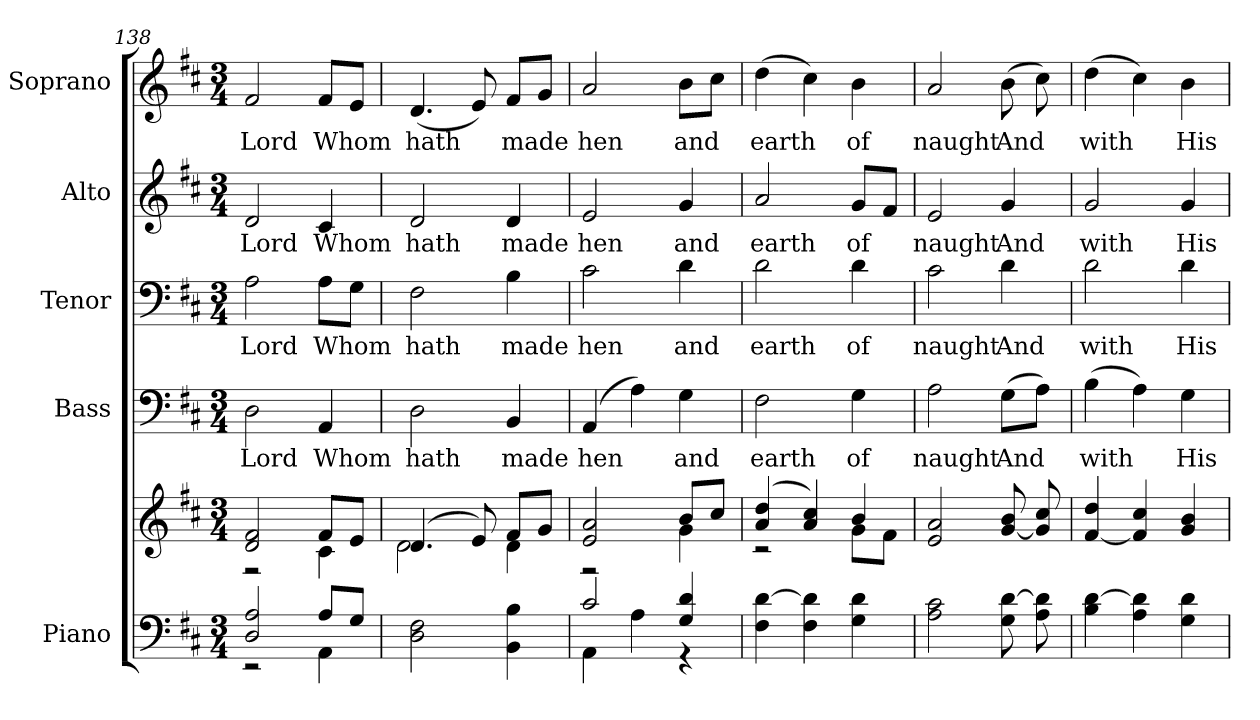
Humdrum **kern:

**kern	**kern	**kern	**text	**kern	**text	**kern	**text	**kern	**text
*part5	*part5	*part4	*part4	*part3	*part3	*part2	*part2	*part1	*part1
*staff6	*staff5	*staff4	*staff4	*staff3	*staff3	*staff2	*staff2	*staff1	*staff1
*I"Piano	*	*I"Bass	*	*I"Tenor	*	*I"Alto	*	*I"Soprano	*
*I'Pno.	*	*I'B.	*	*I'T.	*	*I'A.	*	*I'S.	*
*clefF4	*clefG2	*clefF4	*	*clefF4	*	*clefG2	*	*clefG2	*
*k[f#c#]	*k[f#c#]	*k[f#c#]	*	*k[f#c#]	*	*k[f#c#]	*	*k[f#c#]	*
*D:	*D:	*D:	*	*D:	*	*D:	*	*D:	*
*M3/4	*M3/4	*M3/4	*	*M3/4	*	*M3/4	*	*M3/4	*
=138	=138	=138	=138	=138	=138	=138	=138	=138	=138
*^	*^	*	*	*	*	*	*	*	*
!	!	!	!	!	!LO:LY:b:color=#000000	!	!	!	!	!	!
!	!	!	!	!	!	!	!LO:LY:b:color=#000000	!	!	!	!
!	!	!	!	!	!	!	!	!	!LO:LY:b:color=#000000	!	!
!	!	!	!	!	!	!	!	!	!	!	!LO:LY:b:color=#000000
2Di/ 2Ai	2r	2di/ 2f#i	2r	2Di\	Lord	2Ai\	Lord	2di/	Lord	2f#i/	Lord
!	!	!	!	!	!LO:LY:b:color=#000000	!	!	!	!	!	!
!	!	!	!	!	!	!	!LO:LY:b:color=#000000	!	!	!	!
!	!	!	!	!	!	!	!	!	!LO:LY:b:color=#000000	!	!
!	!	!	!	!	!	!	!	!	!	!	!LO:LY:b:color=#000000
8Ai/L	4AAi\	8f#i/L	4c#i\	4AAi/	Whom	8Ai\L	Whom	4c#i/	Whom	8f#i/L	Whom
8Gi/J	.	8ei/J	.	.	.	8Gi\J	.	.	.	8ei/J	.
*v	*v	*	*	*	*	*	*	*	*	*	*
=139	=139	=139	=139	=139	=139	=139	=139	=139	=139	=139
!	!	!	!	!LO:LY:b:color=#000000	!	!	!	!	!	!
!	!	!	!	!	!	!LO:LY:b:color=#000000	!	!	!	!
!	!	!	!	!	!	!	!	!LO:LY:b:color=#000000	!	!
!	!	!	!	!	!	!	!	!	!	!LO:LY:b:color=#000000
2Di\ 2F#i	(4.di/	2di\	2Di\	hath	2F#i\	hath	2di/	hath	(4.di/	hath
.	8ei/)	.	.	.	.	.	.	.	8ei/)	.
!	!	!	!	!LO:LY:b:color=#000000	!	!	!	!	!	!
!	!	!	!	!	!	!LO:LY:b:color=#000000	!	!	!	!
!	!	!	!	!	!	!	!	!LO:LY:b:color=#000000	!	!
!	!	!	!	!	!	!	!	!	!	!LO:LY:b:color=#000000
4BBi\ 4Bi	8f#i/L	4di\	4BBi/	made	4Bi\	made	4di/	made	8f#i/L	made
.	8gi/J	.	.	.	.	.	.	.	8gi/J	.
!!LO:PB:g=z
=140	=140	=140	=140	=140	=140	=140	=140	=140	=140	=140
*^	*	*	*	*	*	*	*	*	*	*
!	!	!	!	!	!LO:LY:b:color=#000000	!	!	!	!	!	!
!	!	!	!	!	!	!	!LO:LY:b:color=#000000	!	!	!	!
!	!	!	!	!	!	!	!	!	!LO:LY:b:color=#000000	!	!
!	!	!	!	!	!	!	!	!	!	!	!LO:LY:b:color=#000000
2c#i/	4AAi\	2ei/ 2ai	2r	(4AAi/	hen	2c#i\	hen	2ei/	hen	2ai/	hen
.	4Ai\	.	.	4Ai\)	.	.	.	.	.	.	.
!	!	!	!	!	!LO:LY:b:color=#000000	!	!	!	!	!	!
!	!	!	!	!	!	!	!LO:LY:b:color=#000000	!	!	!	!
!	!	!	!	!	!	!	!	!	!LO:LY:b:color=#000000	!	!
!	!	!	!	!	!	!	!	!	!	!	!LO:LY:b:color=#000000
4Gi/ 4di	4r	8bi/L	4gi\	4Gi\	and	4di\	and	4gi/	and	8bi\L	and
.	.	8cc#i/J	.	.	.	.	.	.	.	8cc#i\J	.
*v	*v	*	*	*	*	*	*	*	*	*	*
=141	=141	=141	=141	=141	=141	=141	=141	=141	=141	=141
!	!	!	!	!LO:LY:b:color=#000000	!	!	!	!	!	!
!	!	!	!	!	!	!LO:LY:b:color=#000000	!	!	!	!
!	!	!	!	!	!	!	!	!LO:LY:b:color=#000000	!	!
!	!	!	!	!	!	!	!	!	!	!LO:LY:b:color=#000000
4F#i\ [>4di	(4ai/ 4ddi	2r	2F#i\	earth	2di\	earth	2ai/	earth	(4ddi\	earth
4F#i\ 4di]	4ai/ 4cc#i)	.	.	.	.	.	.	.	4cc#i\)	.
!	!	!	!	!LO:LY:b:color=#000000	!	!	!	!	!	!
!	!	!	!	!	!	!LO:LY:b:color=#000000	!	!	!	!
!	!	!	!	!	!	!	!	!LO:LY:b:color=#000000	!	!
!	!	!	!	!	!	!	!	!	!	!LO:LY:b:color=#000000
4Gi\ 4di	4bi/	8gi\L	4Gi\	of	4di\	of	8gi/L	of	4bi\	of
.	.	8f#i\J	.	.	.	.	8f#i/J	.	.	.
*	*v	*v	*	*	*	*	*	*	*	*
=142	=142	=142	=142	=142	=142	=142	=142	=142	=142
*	*^	*	*	*	*	*	*	*	*
!	!	!	!	!LO:LY:b:color=#000000	!	!	!	!	!	!
*	*v	*v	*	*	*	*	*	*	*	*
*	*^	*	*	*	*	*	*	*	*
!	!	!	!	!	!	!LO:LY:b:color=#000000	!	!	!	!
*	*v	*v	*	*	*	*	*	*	*	*
*	*^	*	*	*	*	*	*	*	*
!	!	!	!	!	!	!	!	!LO:LY:b:color=#000000	!	!
*	*v	*v	*	*	*	*	*	*	*	*
*	*^	*	*	*	*	*	*	*	*
!	!	!	!	!	!	!	!	!	!	!LO:LY:b:color=#000000
*	*v	*v	*	*	*	*	*	*	*	*
2Ai\ 2c#i	2ei/ 2ai	2Ai\	naught	2c#i\	naught	2ei/	naught	2ai/	naught
!	!	!	!LO:LY:b:color=#000000	!	!	!	!	!	!
!	!	!	!	!	!LO:LY:b:color=#000000	!	!	!	!
!	!	!	!	!	!	!	!LO:LY:b:color=#000000	!	!
!	!	!	!	!	!	!	!	!	!LO:LY:b:color=#000000
8Gi\ [>8di	[<8gi/ 8bi	(8Gi\L	And	4di\	And	4gi/	And	(8bi\	And
8Ai\ 8di]	8gi/] 8cc#i	8Ai\J)	.	.	.	.	.	8cc#i\)	.
!!LO:PB:g=z
=143	=143	=143	=143	=143	=143	=143	=143	=143	=143
!	!	!	!LO:LY:b:color=#000000	!	!	!	!	!	!
!	!	!	!	!	!LO:LY:b:color=#000000	!	!	!	!
!	!	!	!	!	!	!	!LO:LY:b:color=#000000	!	!
!	!	!	!	!	!	!	!	!	!LO:LY:b:color=#000000
4Bi\ [>4di	[<4f#i/ 4ddi	(4Bi\	with	2di\	with	2gi/	with	(4ddi\	with
4Ai\ 4di]	4f#i/] 4cc#i	4Ai\)	.	.	.	.	.	4cc#i\)	.
!	!	!	!LO:LY:b:color=#000000	!	!	!	!	!	!
!	!	!	!	!	!LO:LY:b:color=#000000	!	!	!	!
!	!	!	!	!	!	!	!LO:LY:b:color=#000000	!	!
!	!	!	!	!	!	!	!	!	!LO:LY:b:color=#000000
4Gi\ 4di	4gi/ 4bi	4Gi\	His	4di\	His	4gi/	His	4bi\	His
=	=	=	=	=	=	=	=	=	=
*-	*-	*-	*-	*-	*-	*-	*-	*-	*-
